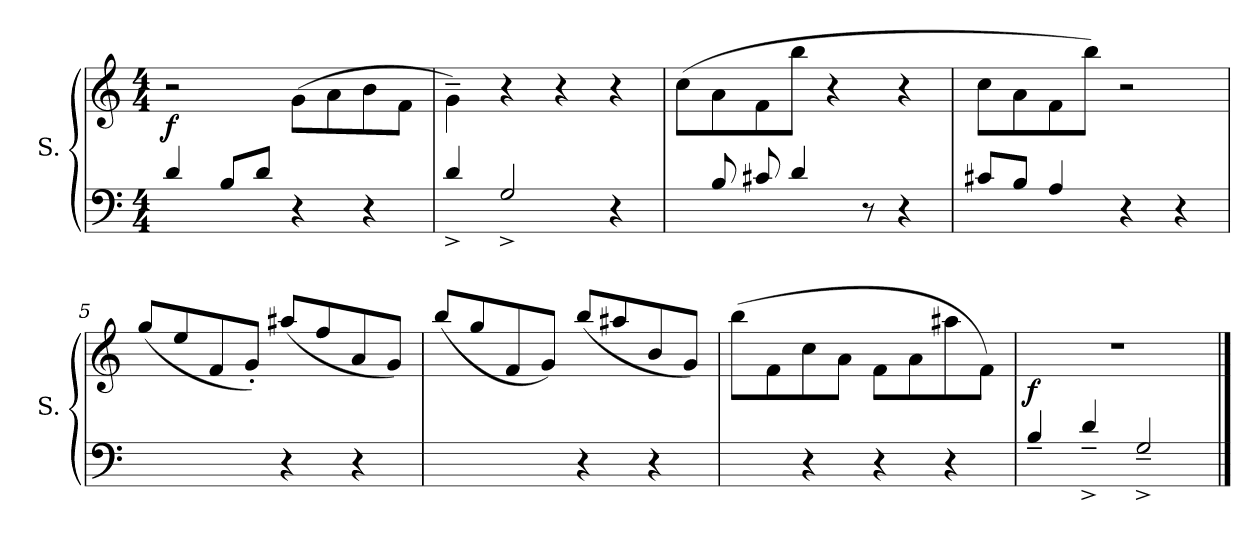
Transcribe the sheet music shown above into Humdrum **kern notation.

**kern	**dynam	**kern
*part2	*part2	*part1
*staff2	*staff2	*staff1
*I"S.	*	*I"S.
*I'S.	*	*I'S.
*clefF4	*	*clefG2
*M4/4	*	*M4/4
*MM112	*	*MM112
=1	=1	=1
!	!LO:DY:a	!
4d/	f	2r
8B/L	.	.
8d/J	.	.
4r	.	(8g\L
.	.	8a\
4r	.	8b\
.	.	8f\J
=2	=2	=2
4d^/	.	4g~\)
2G^/	.	4r
.	.	4r
4r	.	4r
=3	=3	=3
8ryy	.	(8cc\L
8B/L	.	8a\
8c#X/	.	8f\
4d/	.	8bb/J
.	.	4r
8r	.	.
4r	.	4r
=4	=4	=4
8c#X/L	.	8cc\L
8B/J	.	8a\
4A/	.	8f\
.	.	8bb/J)
4r	.	2r
4r	.	.
!!LO:LB:g=z
=5	=5	=5
2ryy	.	(8gg/L
.	.	8ee/
.	.	8f\
.	.	8g'\J)
4r	.	(8aa#X/L
.	.	8ff/
4r	.	8a\
.	.	8g\J)
=6	=6	=6
2ryy	.	(8bb/L
.	.	8gg/
.	.	8f\
.	.	8g\J)
4r	.	(8bb/L
.	.	8aa#X/
4r	.	8b\
.	.	8g\J)
=7	=7	=7
4ryy	.	(8bb/L
.	.	8f\
4r	.	8cc\
.	.	8a\J
4r	.	8f\L
.	.	8a\
4r	.	8aa#X/
.	.	8f\J)
=8	=8	=8
!	!LO:DY:a	!
4B~/	f	1r
4d^~/	.	.
2G^~/	.	.
==	==	==
*-	*-	*-
